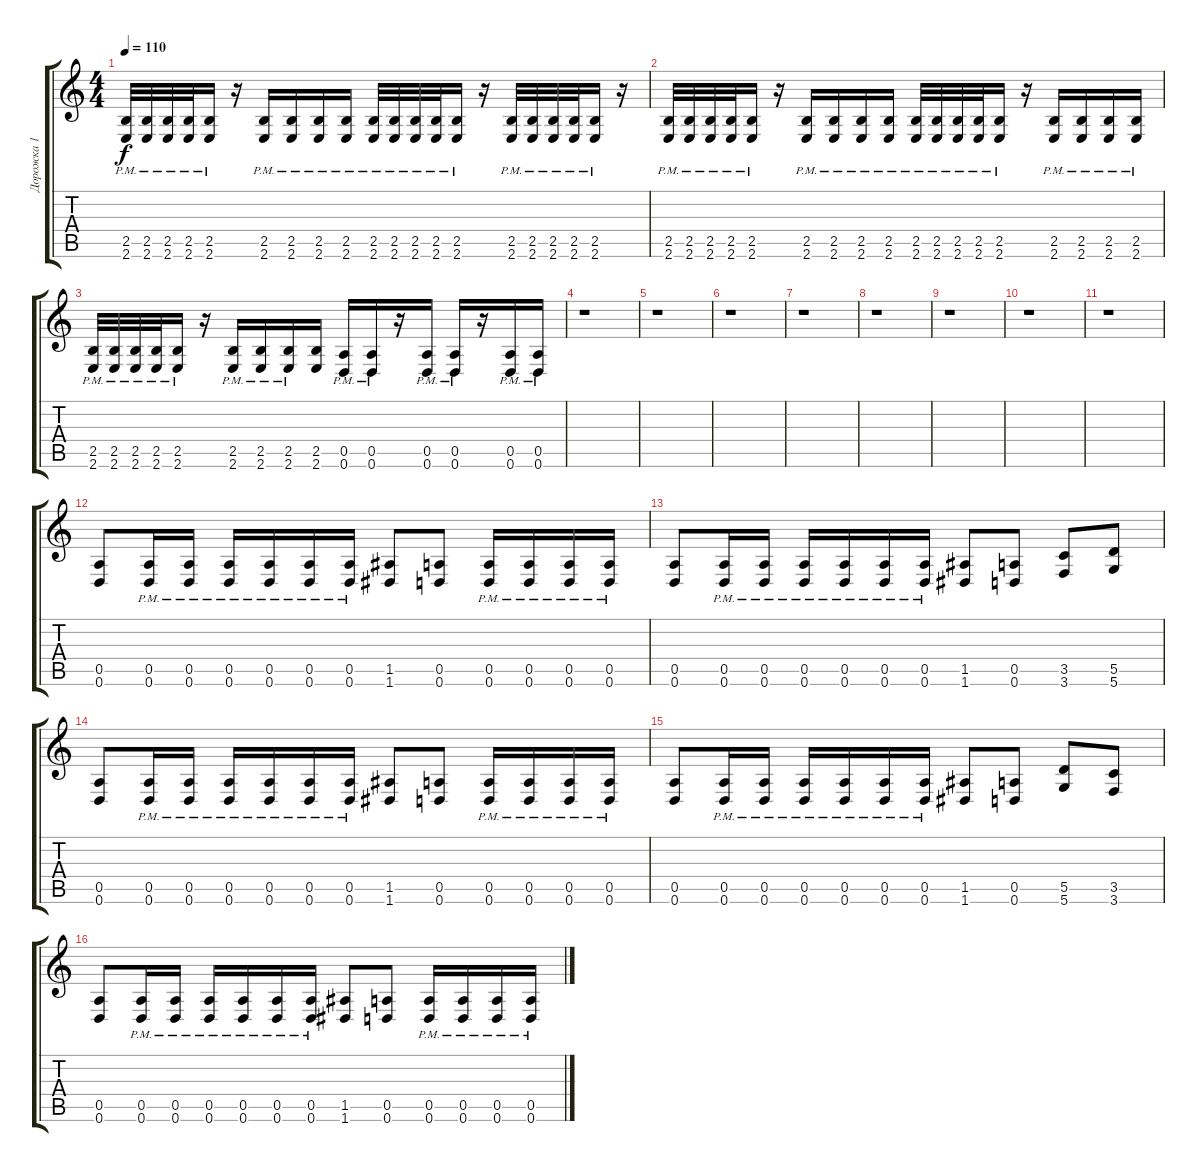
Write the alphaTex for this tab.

\track ("Дорожка 1" "Дорожка 1") {instrument overdrivenguitar}
\staff {score tabs}
\tuning (E4 B3 G3 D3 A2 D2) {hide}
\ts (4 4)
\tempo 110
\clef g2
\ks c
(2.5{pm} 2.6{pm}).32{dy f} (2.5{pm} 2.6{pm}).32 (2.5{pm} 2.6{pm}).32 (2.5{pm} 2.6{pm}).32 (2.5{pm} 2.6{pm}).16 r.16 (2.5{pm} 2.6{pm}).16 (2.5{pm} 2.6{pm}).16 (2.5{pm} 2.6{pm}).16 (2.5{pm} 2.6{pm}).16 (2.5{pm} 2.6{pm}).32 (2.5{pm} 2.6{pm}).32 (2.5{pm} 2.6{pm}).32 (2.5{pm} 2.6{pm}).32 (2.5{pm} 2.6{pm}).16 r.16 (2.5{pm} 2.6{pm}).32 (2.5{pm} 2.6{pm}).32 (2.5{pm} 2.6{pm}).32 (2.5{pm} 2.6{pm}).32 (2.5{pm} 2.6{pm}).16 r.16 |
(2.5{pm} 2.6{pm}).32 (2.5{pm} 2.6{pm}).32 (2.5{pm} 2.6{pm}).32 (2.5{pm} 2.6{pm}).32 (2.5{pm} 2.6{pm}).16 r.16 (2.5{pm} 2.6{pm}).16 (2.5{pm} 2.6{pm}).16 (2.5{pm} 2.6{pm}).16 (2.5{pm} 2.6{pm}).16 (2.5{pm} 2.6{pm}).32 (2.5{pm} 2.6{pm}).32 (2.5{pm} 2.6{pm}).32 (2.5{pm} 2.6{pm}).32 (2.5{pm} 2.6{pm}).16 r.16 (2.5{pm} 2.6{pm}).16 (2.5{pm} 2.6{pm}).16 (2.5{pm} 2.6{pm}).16 (2.5{pm} 2.6{pm}).16 |
(2.5{pm} 2.6{pm}).32 (2.5{pm} 2.6{pm}).32 (2.5{pm} 2.6{pm}).32 (2.5{pm} 2.6{pm}).32 (2.5{pm} 2.6{pm}).16 r.16 (2.5{pm} 2.6{pm}).16 (2.5{pm} 2.6{pm}).16 (2.5{pm} 2.6{pm}).16 (2.5 2.6).16 (0.5{pm} 0.6{pm}).16 (0.5{pm} 0.6{pm}).16 r.16 (0.5{pm} 0.6{pm}).16 (0.5{pm} 0.6{pm}).16 r.16 (0.5{pm} 0.6{pm}).16 (0.5{pm} 0.6{pm}).16 |
r.1 |
r.1 |
r.1 |
r.1 |
r.1 |
r.1 |
r.1 |
r.1 |
(0.5 0.6).8 (0.5{pm} 0.6{pm}).16 (0.5{pm} 0.6{pm}).16 (0.5{pm} 0.6{pm}).16 (0.5{pm} 0.6{pm}).16 (0.5{pm} 0.6{pm}).16 (0.5{pm} 0.6{pm}).16 (1.5 1.6).8 (0.5 0.6).8 (0.5{pm} 0.6{pm}).16 (0.5{pm} 0.6{pm}).16 (0.5{pm} 0.6{pm}).16 (0.5{pm} 0.6{pm}).16 |
(0.5 0.6).8 (0.5{pm} 0.6{pm}).16 (0.5{pm} 0.6{pm}).16 (0.5{pm} 0.6{pm}).16 (0.5{pm} 0.6{pm}).16 (0.5{pm} 0.6{pm}).16 (0.5{pm} 0.6{pm}).16 (1.5 1.6).8 (0.5 0.6).8 (3.5 3.6).8 (5.5 5.6).8 |
(0.5 0.6).8 (0.5{pm} 0.6{pm}).16 (0.5{pm} 0.6{pm}).16 (0.5{pm} 0.6{pm}).16 (0.5{pm} 0.6{pm}).16 (0.5{pm} 0.6{pm}).16 (0.5{pm} 0.6{pm}).16 (1.5 1.6).8 (0.5 0.6).8 (0.5{pm} 0.6{pm}).16 (0.5{pm} 0.6{pm}).16 (0.5{pm} 0.6{pm}).16 (0.5{pm} 0.6{pm}).16 |
(0.5 0.6).8 (0.5{pm} 0.6{pm}).16 (0.5{pm} 0.6{pm}).16 (0.5{pm} 0.6{pm}).16 (0.5{pm} 0.6{pm}).16 (0.5{pm} 0.6{pm}).16 (0.5{pm} 0.6{pm}).16 (1.5 1.6).8 (0.5 0.6).8 (5.5 5.6).8 (3.5 3.6).8 |
(0.5 0.6).8 (0.5{pm} 0.6{pm}).16 (0.5{pm} 0.6{pm}).16 (0.5{pm} 0.6{pm}).16 (0.5{pm} 0.6{pm}).16 (0.5{pm} 0.6{pm}).16 (0.5{pm} 0.6{pm}).16 (1.5 1.6).8 (0.5 0.6).8 (0.5{pm} 0.6{pm}).16 (0.5{pm} 0.6{pm}).16 (0.5{pm} 0.6{pm}).16 (0.5{pm} 0.6{pm}).16
